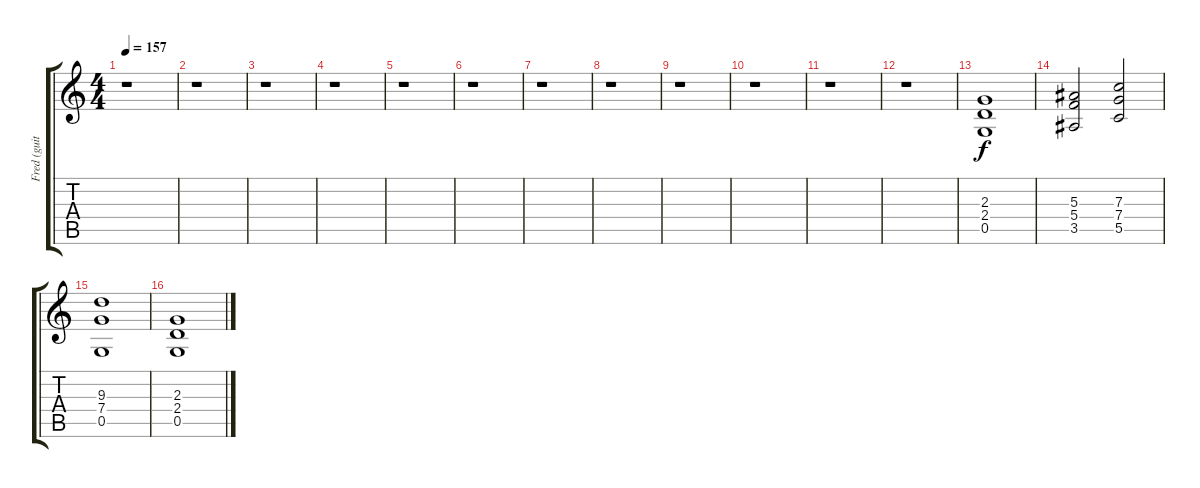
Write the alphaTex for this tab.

\track ("Fred (guitar I)" "Fred (guit") {instrument distortionguitar}
\staff {score tabs}
\tuning (D4 A3 F3 C3 G2 D2) {hide}
\ts (4 4)
\tempo 157
\clef g2
\ks c
r.1{dy f} |
r.1 |
r.1 |
r.1 |
r.1 |
r.1 |
r.1 |
r.1 |
r.1 |
r.1 |
r.1 |
r.1 |
(2.3 2.4 0.5).1 |
(5.3 5.4 3.5).2 (7.3 7.4 5.5).2 |
(9.3 7.4 0.5).1 |
(2.3 2.4 0.5).1
